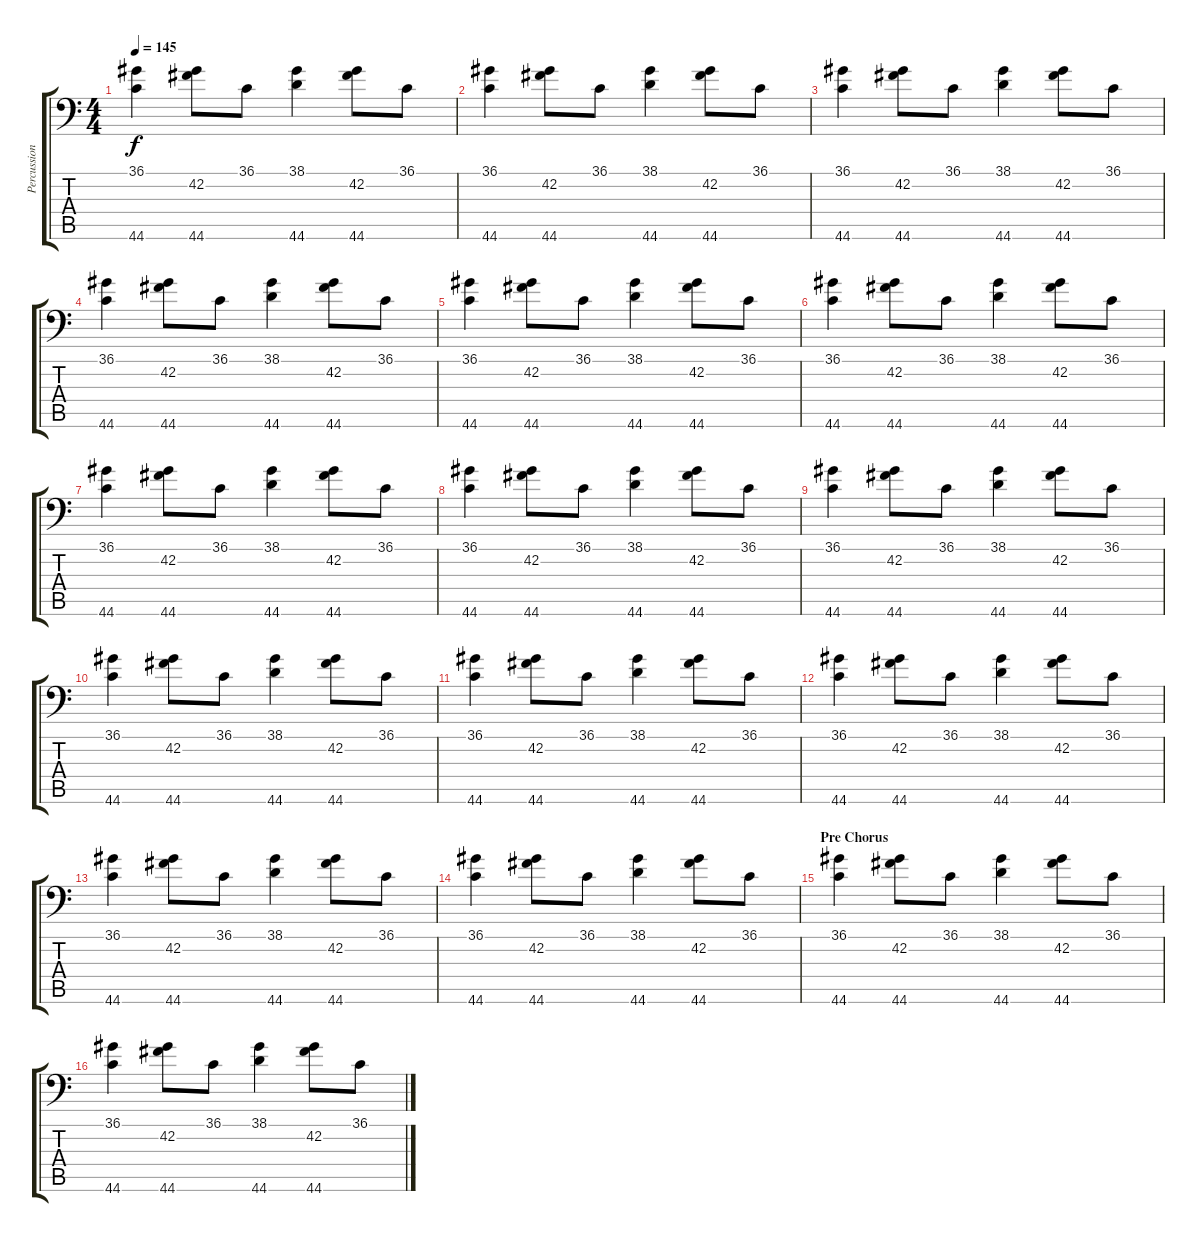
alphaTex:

\track ("Percussion" "Percussion") {instrument acousticgrandpiano}
\staff {score tabs}
\tuning (C-1 C-1 C-1 C-1 C-1 C-1) {hide}
\ts (4 4)
\tempo 145
\clef f4
\ks c
(36.1 44.6).4{dy f} (42.2 44.6).8 36.1.8 (38.1 44.6).4 (42.2 44.6).8 36.1.8 |
(36.1 44.6).4 (42.2 44.6).8 36.1.8 (38.1 44.6).4 (42.2 44.6).8 36.1.8 |
(36.1 44.6).4 (42.2 44.6).8 36.1.8 (38.1 44.6).4 (42.2 44.6).8 36.1.8 |
(36.1 44.6).4 (42.2 44.6).8 36.1.8 (38.1 44.6).4 (42.2 44.6).8 36.1.8 |
(36.1 44.6).4 (42.2 44.6).8 36.1.8 (38.1 44.6).4 (42.2 44.6).8 36.1.8 |
(36.1 44.6).4 (42.2 44.6).8 36.1.8 (38.1 44.6).4 (42.2 44.6).8 36.1.8 |
(36.1 44.6).4 (42.2 44.6).8 36.1.8 (38.1 44.6).4 (42.2 44.6).8 36.1.8 |
(36.1 44.6).4 (42.2 44.6).8 36.1.8 (38.1 44.6).4 (42.2 44.6).8 36.1.8 |
(36.1 44.6).4 (42.2 44.6).8 36.1.8 (38.1 44.6).4 (42.2 44.6).8 36.1.8 |
(36.1 44.6).4 (42.2 44.6).8 36.1.8 (38.1 44.6).4 (42.2 44.6).8 36.1.8 |
(36.1 44.6).4 (42.2 44.6).8 36.1.8 (38.1 44.6).4 (42.2 44.6).8 36.1.8 |
(36.1 44.6).4 (42.2 44.6).8 36.1.8 (38.1 44.6).4 (42.2 44.6).8 36.1.8 |
(36.1 44.6).4 (42.2 44.6).8 36.1.8 (38.1 44.6).4 (42.2 44.6).8 36.1.8 |
(36.1 44.6).4 (42.2 44.6).8 36.1.8 (38.1 44.6).4 (42.2 44.6).8 36.1.8 |
\section ("" "Pre Chorus")
(36.1 44.6).4 (42.2 44.6).8 36.1.8 (38.1 44.6).4 (42.2 44.6).8 36.1.8 |
(36.1 44.6).4 (42.2 44.6).8 36.1.8 (38.1 44.6).4 (42.2 44.6).8 36.1.8
